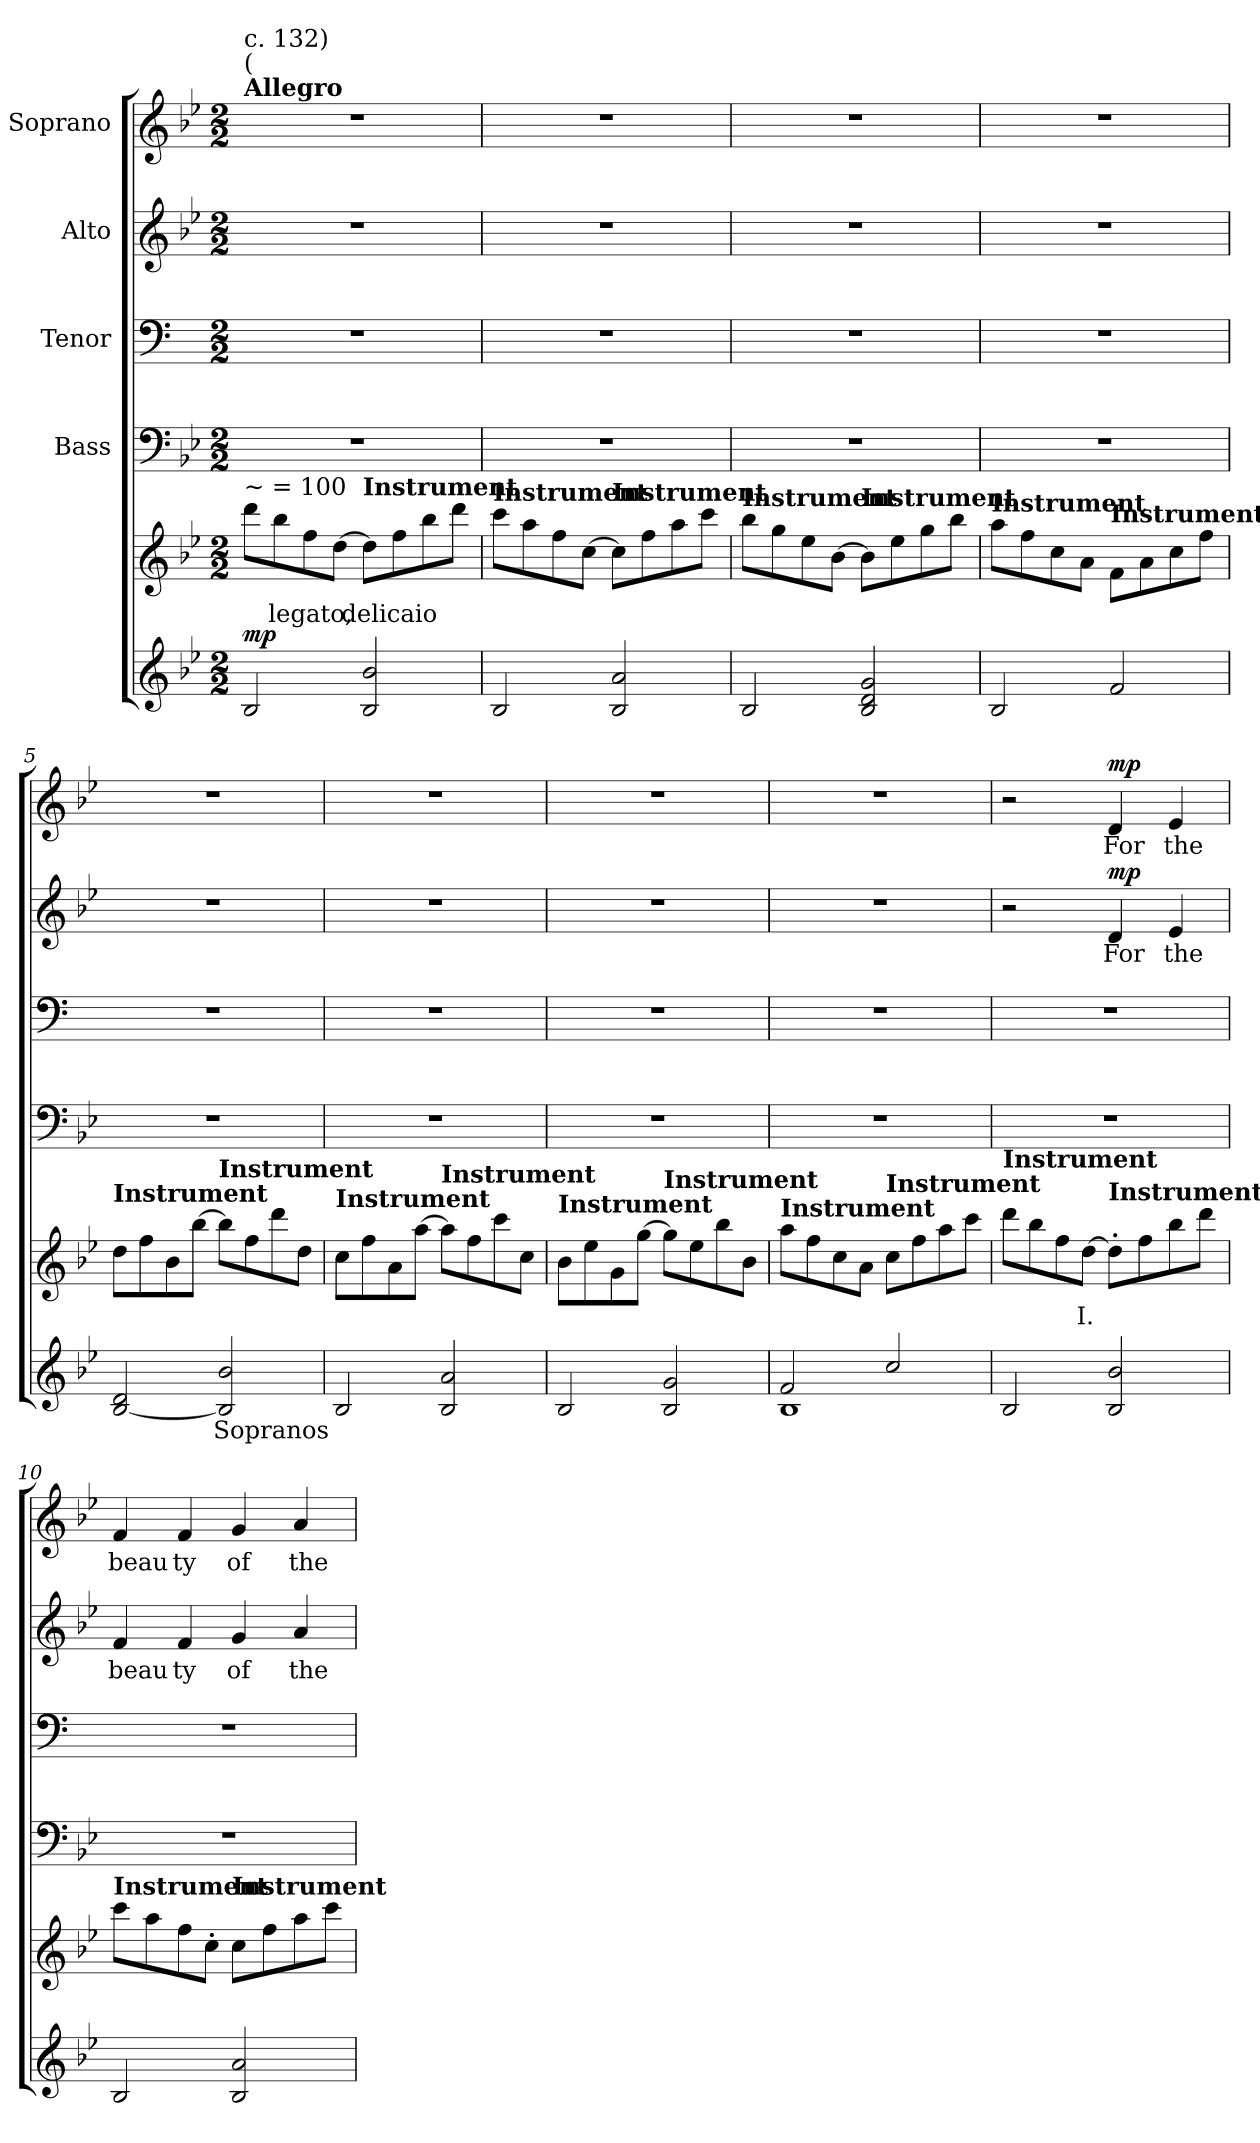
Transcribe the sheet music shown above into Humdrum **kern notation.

**kern	**text	**kern	**text	**dynam	**kern	**kern	**kern	**text	**dynam	**kern	**text	**dynam
*part5	*part5	*part5	*part5	*part5	*part4	*part3	*part2	*part2	*part2	*part1	*part1	*part1
*staff6	*staff6	*staff5	*staff5	*staff5/6	*staff4	*staff3	*staff2	*staff2	*staff2	*staff1	*staff1	*staff1
*	*	*	*	*	*I"Bass	*I"Tenor	*I"Alto	*	*	*I"Soprano	*	*
*clefG2	*	*clefG2	*	*	*clefF4	*clefF4	*clefG2	*	*	*clefG2	*	*
*	*	*	*	*	*	*ITrd1c2	*	*	*	*	*	*
*k[b-e-]	*	*k[b-e-]	*	*	*k[b-e-]	*k[b-e-]	*k[b-e-]	*	*	*k[b-e-]	*	*
*B-:	*	*B-:	*	*	*B-:	*B-:	*B-:	*	*	*B-:	*	*
*M2/2	*	*M2/2	*	*	*M2/2	*M2/2	*M2/2	*	*	*M2/2	*	*
=1	=1	=1	=1	=1	=1	=1	=1	=1	=1	=1	=1	=1
!	!	!	!	!	!	!	!	!	!	!LO:TX:a:B:t=Allegro	!	!
!	!	!	!	!	!	!	!	!	!	!LO:TX:a:t=(	!	!
!	!	!	!	!	!	!	!	!	!	!LO:TX:a:t=c. 132)	!	!
!	!	!LO:TX:a:t=~ = 100	!	!	!	!	!	!	!	!	!	!
!	!	!	!	!LO:DY:a=2	!	!	!	!	!	!	!	!
2B-/	.	8ddd\L	.	mp	1r	1r	1r	.	.	1r	.	.
.	.	8bb-\	legato,	.	.	.	.	.	.	.	.	.
.	.	8ff\	.	.	.	.	.	.	.	.	.	.
.	.	[8dd\J	.	.	.	.	.	.	.	.	.	.
!	!	!LO:TX:a:B:t=Instrument	!	!	!	!	!	!	!	!	!	!
2B-/ 2b-/	.	8dd\L]	delicaio	.	.	.	.	.	.	.	.	.
.	.	8ff\	.	.	.	.	.	.	.	.	.	.
.	.	8bb-\	.	.	.	.	.	.	.	.	.	.
.	.	8ddd\J	.	.	.	.	.	.	.	.	.	.
=2	=2	=2	=2	=2	=2	=2	=2	=2	=2	=2	=2	=2
!	!	!LO:TX:a:B:t=Instrument	!	!	!	!	!	!	!	!	!	!
2B-/	.	8ccc\L	.	.	1r	1r	1r	.	.	1r	.	.
.	.	8aa\	.	.	.	.	.	.	.	.	.	.
.	.	8ff\	.	.	.	.	.	.	.	.	.	.
.	.	[8cc\J	.	.	.	.	.	.	.	.	.	.
!	!	!LO:TX:a:B:t=Instrument	!	!	!	!	!	!	!	!	!	!
2B-/ 2a/	.	8cc\L]	.	.	.	.	.	.	.	.	.	.
.	.	8ff\	.	.	.	.	.	.	.	.	.	.
.	.	8aa\	.	.	.	.	.	.	.	.	.	.
.	.	8ccc\J	.	.	.	.	.	.	.	.	.	.
=3	=3	=3	=3	=3	=3	=3	=3	=3	=3	=3	=3	=3
!	!	!LO:TX:a:B:t=Instrument	!	!	!	!	!	!	!	!	!	!
2B-/	.	8bb-\L	.	.	1r	1r	1r	.	.	1r	.	.
.	.	8gg\	.	.	.	.	.	.	.	.	.	.
.	.	8ee-\	.	.	.	.	.	.	.	.	.	.
.	.	[8b-\J	.	.	.	.	.	.	.	.	.	.
!	!	!LO:TX:a:B:t=Instrument	!	!	!	!	!	!	!	!	!	!
2B-/ 2d/ 2g/	.	8b-\L]	.	.	.	.	.	.	.	.	.	.
.	.	8ee-\	.	.	.	.	.	.	.	.	.	.
.	.	8gg\	.	.	.	.	.	.	.	.	.	.
.	.	8bb-\J	.	.	.	.	.	.	.	.	.	.
!!LO:PB:g=z
=4	=4	=4	=4	=4	=4	=4	=4	=4	=4	=4	=4	=4
!	!	!LO:TX:a:B:t=Instrument	!	!	!	!	!	!	!	!	!	!
2B-/	.	8aa\L	.	.	1r	1r	1r	.	.	1r	.	.
.	.	8ff\	.	.	.	.	.	.	.	.	.	.
.	.	8cc\	.	.	.	.	.	.	.	.	.	.
.	.	8a\J	.	.	.	.	.	.	.	.	.	.
!	!	!LO:TX:a:B:t=Instrument	!	!	!	!	!	!	!	!	!	!
2f/	.	8f\L	.	.	.	.	.	.	.	.	.	.
.	.	8a\	.	.	.	.	.	.	.	.	.	.
.	.	8cc\	.	.	.	.	.	.	.	.	.	.
.	.	8ff\J	.	.	.	.	.	.	.	.	.	.
!!LO:PB:g=z
=5	=5	=5	=5	=5	=5	=5	=5	=5	=5	=5	=5	=5
!	!	!LO:TX:a:B:t=Instrument	!	!	!	!	!	!	!	!	!	!
[2B-/ 2d/	.	8dd\L	.	.	1r	1r	1r	.	.	1r	.	.
.	.	8ff\	.	.	.	.	.	.	.	.	.	.
.	.	8b-\	.	.	.	.	.	.	.	.	.	.
.	.	[8bb-\J	.	.	.	.	.	.	.	.	.	.
!	!	!LO:TX:a:B:t=Instrument	!	!	!	!	!	!	!	!	!	!
2B-/] 2b-/	Sopranos	8bb-\L]	.	.	.	.	.	.	.	.	.	.
.	.	8ff\	.	.	.	.	.	.	.	.	.	.
.	.	8ddd\	.	.	.	.	.	.	.	.	.	.
.	.	8dd\J	.	.	.	.	.	.	.	.	.	.
=6	=6	=6	=6	=6	=6	=6	=6	=6	=6	=6	=6	=6
!	!	!LO:TX:a:B:t=Instrument	!	!	!	!	!	!	!	!	!	!
2B-/	.	8cc\L	.	.	1r	1r	1r	.	.	1r	.	.
.	.	8ff\	.	.	.	.	.	.	.	.	.	.
.	.	8a\	.	.	.	.	.	.	.	.	.	.
.	.	[8aa\J	.	.	.	.	.	.	.	.	.	.
!	!	!LO:TX:a:B:t=Instrument	!	!	!	!	!	!	!	!	!	!
2B-/ 2a/	.	8aa\L]	.	.	.	.	.	.	.	.	.	.
.	.	8ff\	.	.	.	.	.	.	.	.	.	.
.	.	8ccc\	.	.	.	.	.	.	.	.	.	.
.	.	8cc\J	.	.	.	.	.	.	.	.	.	.
=7	=7	=7	=7	=7	=7	=7	=7	=7	=7	=7	=7	=7
!	!	!LO:TX:a:B:t=Instrument	!	!	!	!	!	!	!	!	!	!
2B-/	.	8b-\L	.	.	1r	1r	1r	.	.	1r	.	.
.	.	8ee-\	.	.	.	.	.	.	.	.	.	.
.	.	8g\	.	.	.	.	.	.	.	.	.	.
.	.	[8gg\J	.	.	.	.	.	.	.	.	.	.
!	!	!LO:TX:a:B:t=Instrument	!	!	!	!	!	!	!	!	!	!
2B-/ 2g/	.	8gg\L]	.	.	.	.	.	.	.	.	.	.
.	.	8ee-\	.	.	.	.	.	.	.	.	.	.
.	.	8bb-\	.	.	.	.	.	.	.	.	.	.
.	.	8b-\J	.	.	.	.	.	.	.	.	.	.
=8	=8	=8	=8	=8	=8	=8	=8	=8	=8	=8	=8	=8
*^	*	*	*	*	*	*	*	*	*	*	*	*
!	!	!	!LO:TX:a:B:t=Instrument	!	!	!	!	!	!	!	!	!	!
2f/	1B-	.	8aa\L	.	.	1r	1r	1r	.	.	1r	.	.
.	.	.	8ff\	.	.	.	.	.	.	.	.	.	.
.	.	.	8cc\	.	.	.	.	.	.	.	.	.	.
.	.	.	8a\J	.	.	.	.	.	.	.	.	.	.
!	!	!	!LO:TX:a:B:t=Instrument	!	!	!	!	!	!	!	!	!	!
2cc/	.	.	8cc\L	.	.	.	.	.	.	.	.	.	.
.	.	.	8ff\	.	.	.	.	.	.	.	.	.	.
.	.	.	8aa\	.	.	.	.	.	.	.	.	.	.
.	.	.	8ccc\J	.	.	.	.	.	.	.	.	.	.
*v	*v	*	*	*	*	*	*	*	*	*	*	*	*
!!LO:PB:g=z
=9	=9	=9	=9	=9	=9	=9	=9	=9	=9	=9	=9	=9
!	!	!LO:TX:a:B:t=Instrument	!	!	!	!	!	!	!	!	!	!
2B-/	.	8ddd\L	.	.	1r	1r	2r	.	.	2r	.	.
.	.	8bb-\	.	.	.	.	.	.	.	.	.	.
.	.	8ff\	.	.	.	.	.	.	.	.	.	.
.	.	[8dd\J	I.	.	.	.	.	.	.	.	.	.
!	!	!LO:TX:a:B:t=Instrument	!	!	!	!	!	!	!	!	!	!
!	!	!	!	!	!	!	!	!	!LO:DY:a	!	!	!LO:DY:a
2B-/ 2b-/	.	8dd'\L]	.	.	.	.	4d/	For	mp	4d/	For	mp
.	.	8ff\	.	.	.	.	.	.	.	.	.	.
.	.	8bb-\	.	.	.	.	4e-/	the	.	4e-/	the	.
.	.	8ddd\J	.	.	.	.	.	.	.	.	.	.
=10	=10	=10	=10	=10	=10	=10	=10	=10	=10	=10	=10	=10
!	!	!LO:TX:a:B:t=Instrument	!	!	!	!	!	!	!	!	!	!
2B-/	.	8ccc\L	.	.	1r	1r	4f/	beau­	.	4f/	beau­	.
.	.	8aa\	.	.	.	.	.	.	.	.	.	.
.	.	8ff\	.	.	.	.	4f/	­ty­	.	4f/	­ty­	.
.	.	8cc'\J	.	.	.	.	.	.	.	.	.	.
!	!	!LO:TX:a:B:t=Instrument	!	!	!	!	!	!	!	!	!	!
2B-/ 2a/	.	8cc\L	.	.	.	.	4g/	of	.	4g/	of	.
.	.	8ff\	.	.	.	.	.	.	.	.	.	.
.	.	8aa\	.	.	.	.	4a/	the	.	4a/	the	.
.	.	8ccc\J	.	.	.	.	.	.	.	.	.	.
=	=	=	=	=	=	=	=	=	=	=	=	=
*-	*-	*-	*-	*-	*-	*-	*-	*-	*-	*-	*-	*-
